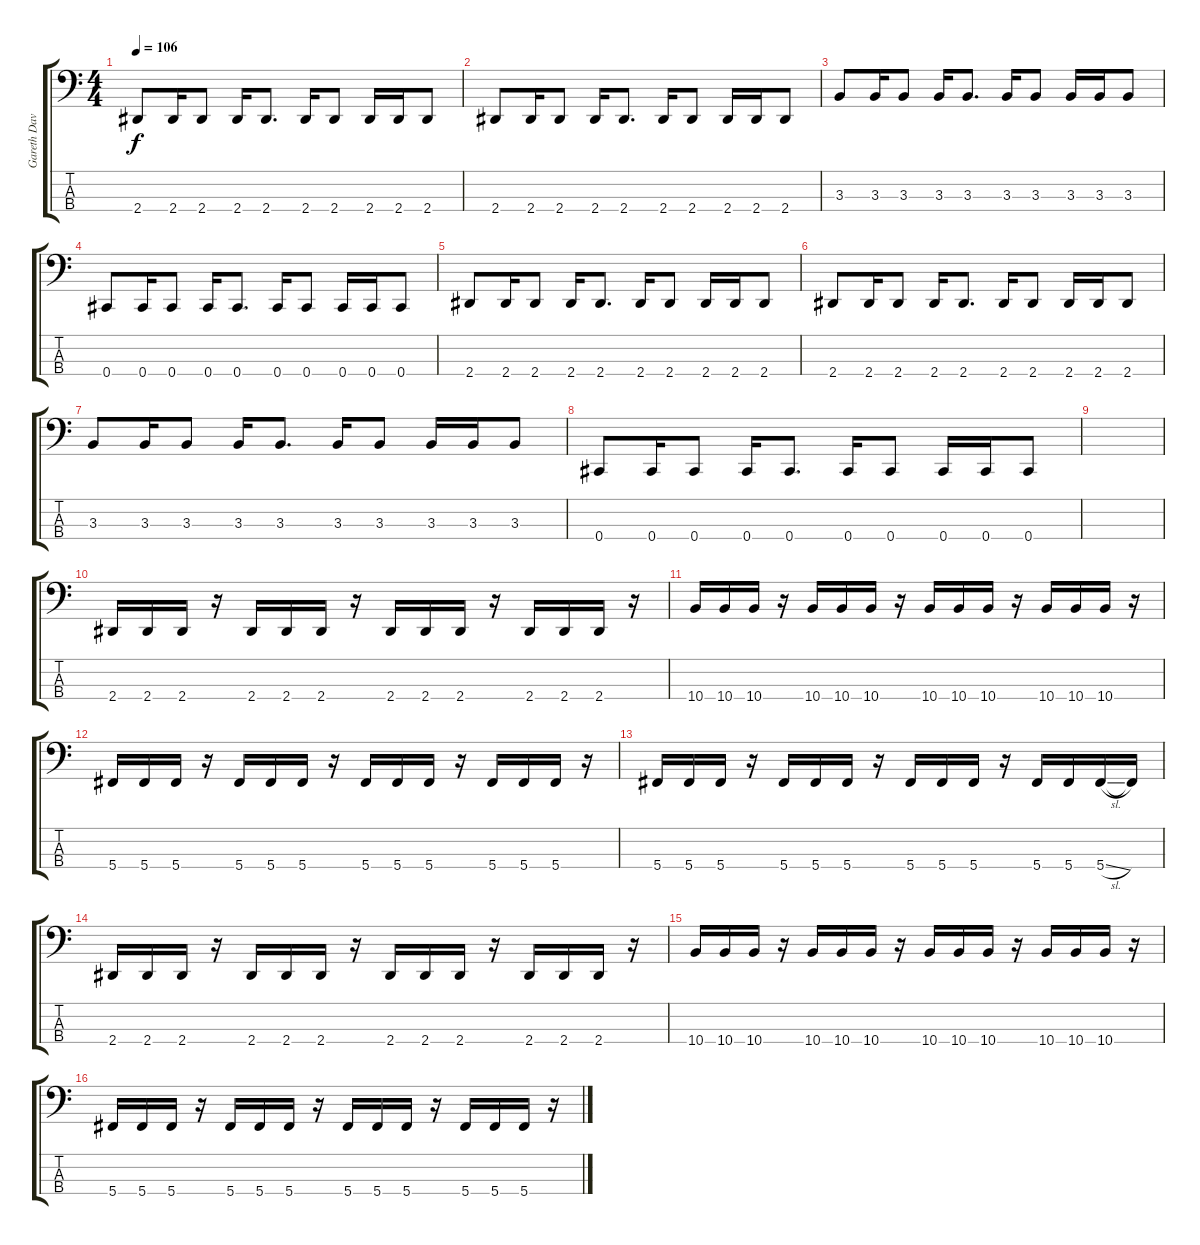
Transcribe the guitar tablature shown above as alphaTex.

\track ("Gareth Davis" "Gareth Dav") {instrument electricbassfinger}
\staff {score tabs}
\tuning (Gb2 Db2 Ab1 Db1) {hide}
\ts (4 4)
\tempo 106
\clef f4
\ks c
2.4.8{dy f} 2.4.16 2.4.8 2.4.16 2.4.8{d} 2.4.16 2.4.8 2.4.16 2.4.16 2.4.8 |
2.4.8 2.4.16 2.4.8 2.4.16 2.4.8{d} 2.4.16 2.4.8 2.4.16 2.4.16 2.4.8 |
3.3.8 3.3.16 3.3.8 3.3.16 3.3.8{d} 3.3.16 3.3.8 3.3.16 3.3.16 3.3.8 |
0.4.8 0.4.16 0.4.8 0.4.16 0.4.8{d} 0.4.16 0.4.8 0.4.16 0.4.16 0.4.8 |
2.4.8 2.4.16 2.4.8 2.4.16 2.4.8{d} 2.4.16 2.4.8 2.4.16 2.4.16 2.4.8 |
2.4.8 2.4.16 2.4.8 2.4.16 2.4.8{d} 2.4.16 2.4.8 2.4.16 2.4.16 2.4.8 |
3.3.8 3.3.16 3.3.8 3.3.16 3.3.8{d} 3.3.16 3.3.8 3.3.16 3.3.16 3.3.8 |
0.4.8 0.4.16 0.4.8 0.4.16 0.4.8{d} 0.4.16 0.4.8 0.4.16 0.4.16 0.4.8 |
|
2.4.16 2.4.16 2.4.16 r.16 2.4.16 2.4.16 2.4.16 r.16 2.4.16 2.4.16 2.4.16 r.16 2.4.16 2.4.16 2.4.16 r.16 |
10.4.16 10.4.16 10.4.16 r.16 10.4.16 10.4.16 10.4.16 r.16 10.4.16 10.4.16 10.4.16 r.16 10.4.16 10.4.16 10.4.16 r.16 |
5.4.16 5.4.16 5.4.16 r.16 5.4.16 5.4.16 5.4.16 r.16 5.4.16 5.4.16 5.4.16 r.16 5.4.16 5.4.16 5.4.16 r.16 |
5.4.16 5.4.16 5.4.16 r.16 5.4.16 5.4.16 5.4.16 r.16 5.4.16 5.4.16 5.4.16 r.16 5.4.16 5.4.16 5.4{sl}.16 5.4{t}.16 |
2.4.16 2.4.16 2.4.16 r.16 2.4.16 2.4.16 2.4.16 r.16 2.4.16 2.4.16 2.4.16 r.16 2.4.16 2.4.16 2.4.16 r.16 |
10.4.16 10.4.16 10.4.16 r.16 10.4.16 10.4.16 10.4.16 r.16 10.4.16 10.4.16 10.4.16 r.16 10.4.16 10.4.16 10.4.16 r.16 |
5.4.16 5.4.16 5.4.16 r.16 5.4.16 5.4.16 5.4.16 r.16 5.4.16 5.4.16 5.4.16 r.16 5.4.16 5.4.16 5.4.16 r.16
